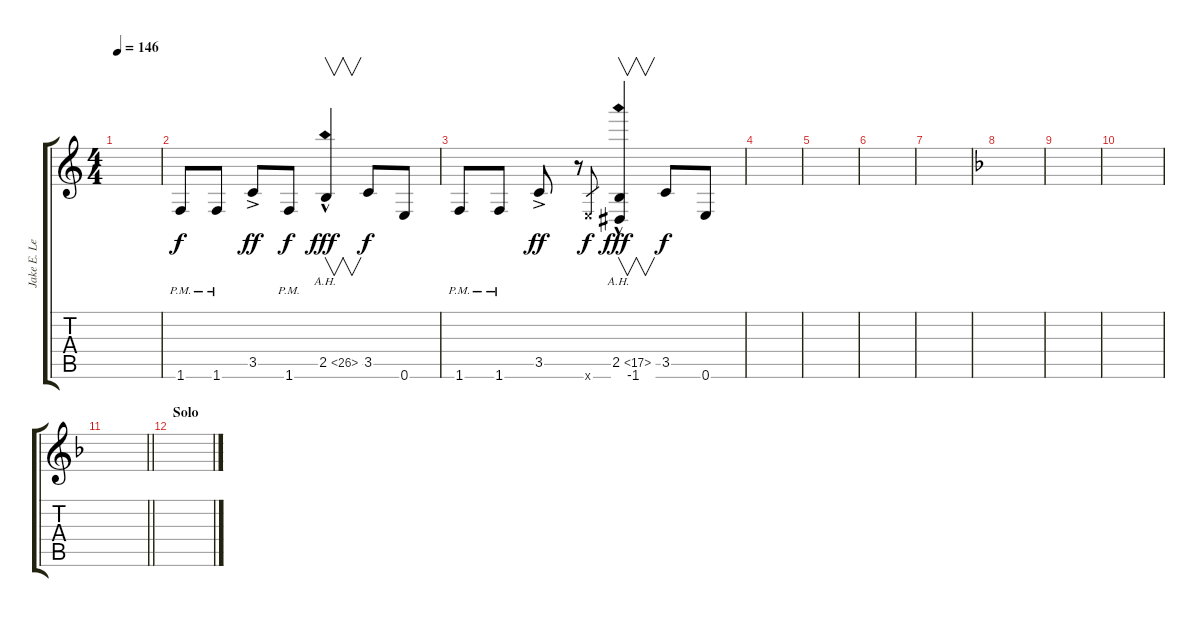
\track ("Jake E. Lee Rhythm Guitar 3" "Jake E. Le") {instrument distortionguitar}
\staff {score tabs}
\tuning (E4 B3 G3 D3 A2 E2) {hide}
\ts (4 4)
\tempo 146
\clef g2
\ks aminor
|
1.6{pm}.8 1.6{pm}.8 3.5{ac}.8{dy ff} 1.6{pm}.8{dy f} 2.5{ah 24 hac}.4{v dy fff} 3.5.8{dy f} 0.6.8 |
1.6{pm}.8 1.6{pm}.8 3.5{ac}.8{dy ff} r.8 0.6{x}.8{gr dy f} (2.5{ah 15 hac} -1.6).4{v dy fff} 3.5.8{dy f} 0.6.8 |
|
|
|
|
\ks dminor
|
|
|
\barLineRight lightlight
|
\section ("" "Solo")
